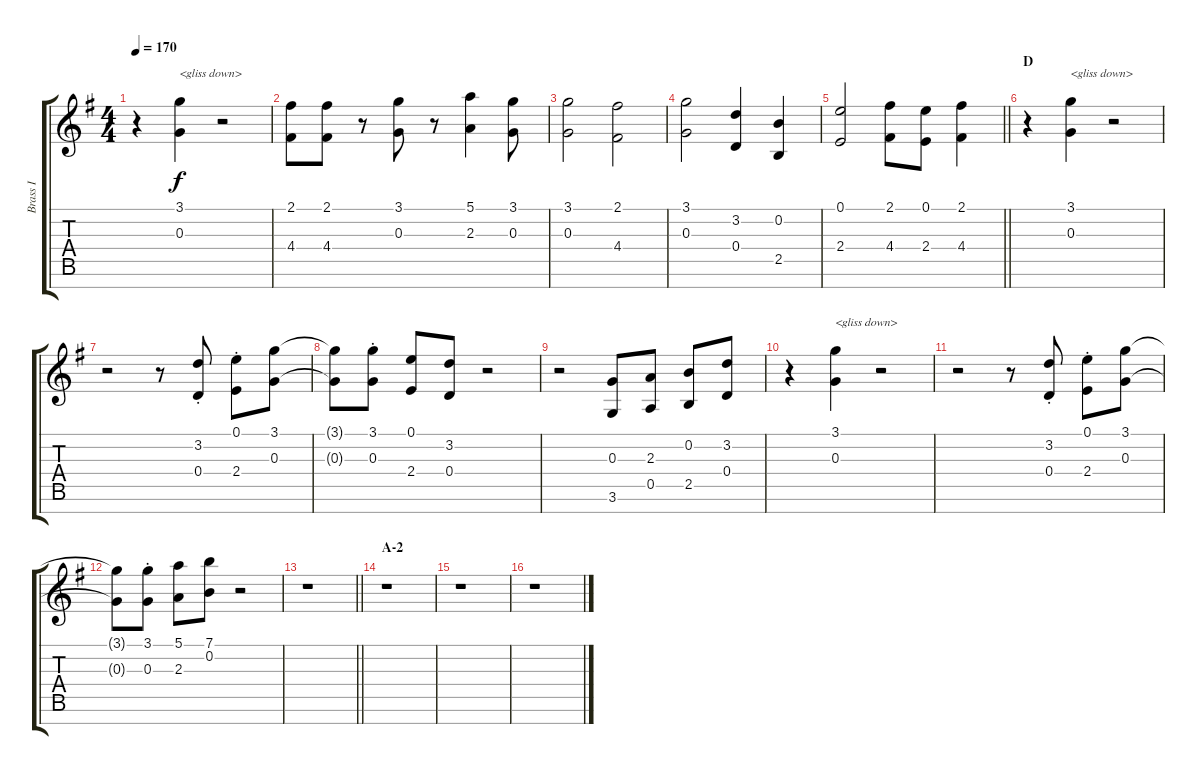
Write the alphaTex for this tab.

\track ("Brass I" "Brass I") {instrument brasssection}
\staff {score tabs}
\tuning (E5 B4 G4 D4 A3 E3 B2) {hide}
\ts (4 4)
\tempo 170
\clef g2
\ks g
r.4{dy f} (3.1 0.3).4{txt "<gliss down>"} r.2 |
(2.1 4.4).8 (2.1 4.4).8 r.8 (3.1 0.3).8 r.8 (5.1 2.3).4 (3.1 0.3).8 |
(3.1 0.3).2 (2.1 4.4).2 |
(3.1 0.3).2 (3.2 0.4).4 (0.2 2.5).4 |
\barLineRight lightlight
(0.1 2.4).2 (2.1 4.4).8 (0.1 2.4).8 (2.1 4.4).4 |
\section ("" "D")
r.4 (3.1 0.3).4{txt "<gliss down>"} r.2 |
r.2 r.8 (3.2{st} 0.4{st}).8 (0.1{st} 2.4{st}).8 (3.1 0.3).8 |
(3.1{t} 0.3{t}).8 (3.1{st} 0.3{st}).8 (0.1 2.4).8 (3.2 0.4).8 r.2 |
r.2 (0.3 3.6).8 (2.3 0.5).8 (0.2 2.5).8 (3.2 0.4).8 |
r.4 (3.1 0.3).4{txt "<gliss down>"} r.2 |
r.2 r.8 (3.2{st} 0.4{st}).8 (0.1{st} 2.4{st}).8 (3.1 0.3).8 |
(3.1{t} 0.3{t}).8 (3.1{st} 0.3{st}).8 (5.1 2.3).8 (7.1 0.2).8 r.2 |
\barLineRight lightlight
r.1 |
\section ("" "A-2")
r.1 |
r.1 |
r.1
